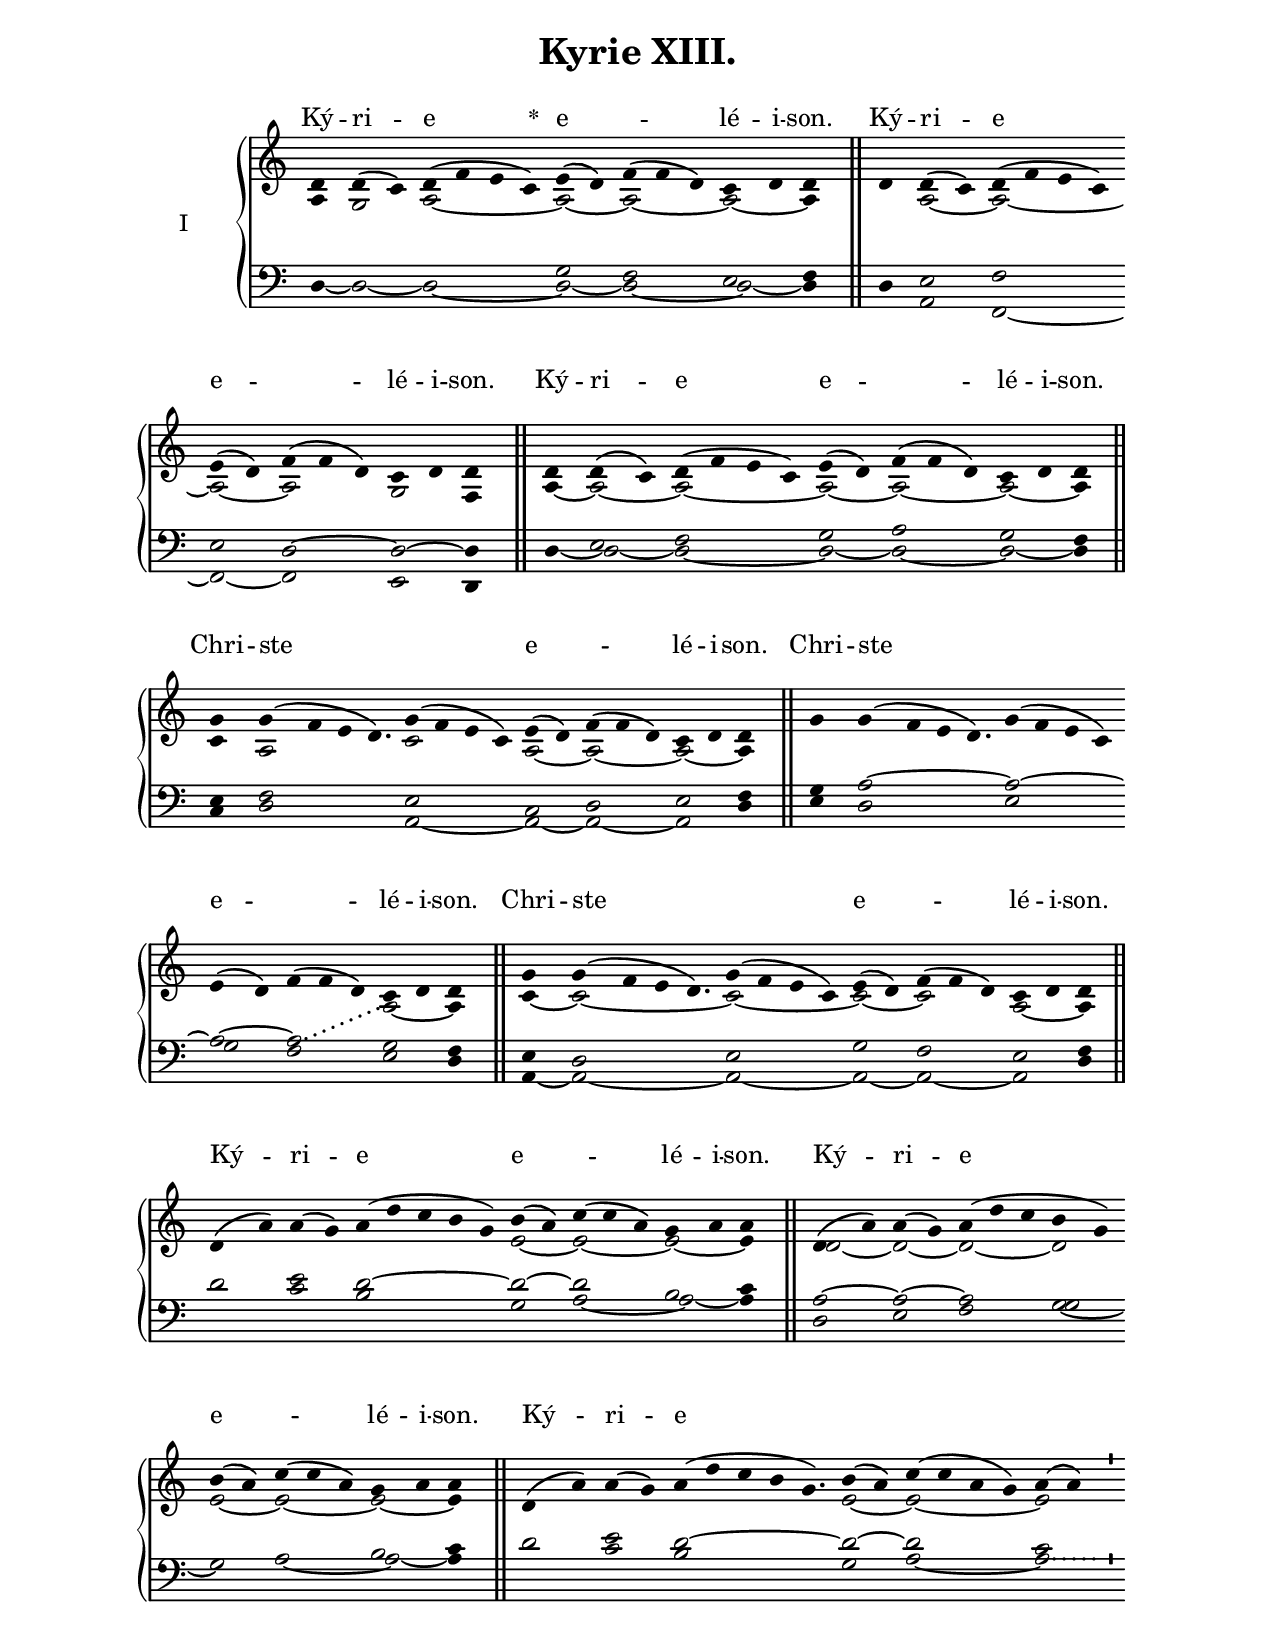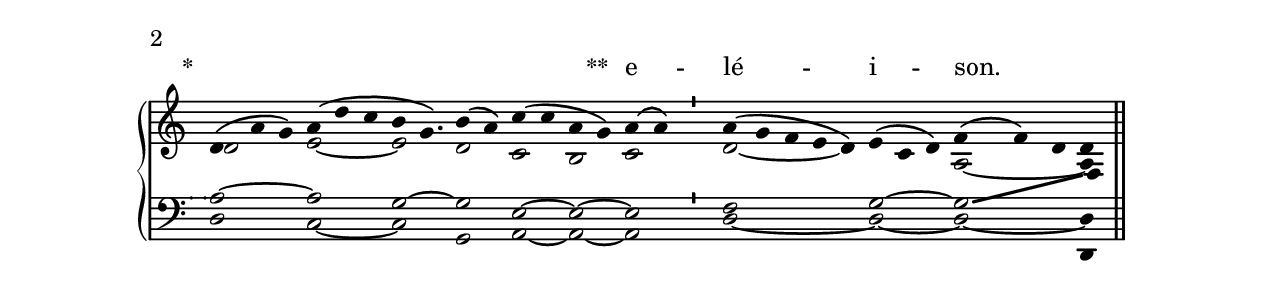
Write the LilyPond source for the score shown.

\version "2.18"
\include "gregorian.ly"
\include "noh2.ily"

%Page reference: page v.73
%(volume.page)

global = {
 \key d \dorian
 \cadenzaOn 
 \override Glissando #'thickness = #2.0
}

\header {
  title = \markup \center-column {"Kyrie XIII." \vspace #1 }
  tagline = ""
  composer = ""
}

\paper {
 #(include-special-characters)
  oddHeaderMarkup = \markup \fill-line {
    \line {}
    \center-column {
      \on-the-fly #first-page     " "
      \on-the-fly #not-first-page ""
    }
    \line { \on-the-fly #print-page-number-check-first \fromproperty #'page:page-number-string }
  }
  evenHeaderMarkup = \markup \fill-line {
    \line { \on-the-fly #print-page-number-check-first \fromproperty #'page:page-number-string }
    \center-column { "" }
    \line {}
  }
}

chantText = \lyricmode {
Ký -- ri -- e 
\set stanza = " * " e -- _ lé -- i -- son. 
Ký -- ri -- e e -- _ lé -- i -- son. 
Ký -- ri -- e e -- _ lé -- i -- son. 
Chri -- ste _ e -- _ lé -- i -- son. 
Chri -- ste _ e -- _ lé -- i -- son. 
Chri -- ste _ e -- _ lé -- i -- son. 
Ký -- ri -- e e -- _ lé -- i -- son. 
Ký -- ri -- e e -- _ lé -- i -- son. 
Ký -- ri -- e _ _ _ 
\set stanza = " * " _ _ _ _ 
\set stanza = " ** "  e -- lé -- i -- son. }

chantMusic = {
\tieDown   d'4 d'4 ( c'4) d'4 ( f'4 e'4 c'4)  e'4 ( d'4) f'4 ( f'4 d'4) c'4 d'4 d'4 \finalis
 d'4 d'4 ( c'4) d'4 ( f'4 e'4 c'4)  \forceBreak
 e'4 ( d'4) f'4 ( f'4 d'4) c'4 d'4 d'4 \finalis
 d'4 d'4 ( c'4) d'4 ( f'4 e'4 c'4)  e'4 ( d'4) f'4 ( f'4 d'4) c'4 d'4 d'4 \finalis
 \forceBreak
 g'4 g'4 ( f'4 e'4 d'4.) g'4 ( f'4 e'4 c'4) e'4 ( d'4) f'4 ( f'4 d'4) c'4 d'4 d'4 \finalis
 g'4 g'4 ( f'4 e'4 d'4.) g'4 ( f'4 e'4 c'4) \forceBreak
 e'4 ( d'4) f'4 ( f'4 d'4) c'4 d'4 d'4 \finalis
 g'4 g'4 ( f'4 e'4 d'4.) g'4 ( f'4 e'4 c'4) e'4 ( d'4) f'4 ( f'4 d'4) c'4 d'4 d'4 \finalis
 \forceBreak
 d'4 ( a'4) a'4 ( g'4) a'4 ( d''4 c''4 b'4 g'4) b'4 ( a'4) c''4 ( c''4 a'4) g'4 a'4 a'4 \finalis
 d'4 ( a'4) a'4 ( g'4) a'4 ( d''4 c''4 b'4 g'4) \forceBreak
 b'4 ( a'4) c''4 ( c''4 a'4) g'4 a'4 a'4 \finalis
 d'4 ( a'4) a'4 ( g'4) a'4 ( d''4 c''4 b'4 g'4.) b'4 ( a'4) c''4 ( c''4 a'4 g'4) a'4 ( a'4) \divisioMinima
 \forceBreak
 d'4 ( a'4 g'4) a'4 ( d''4 c''4 b'4 g'4.) b'4 ( a'4) c''4 ( c''4 a'4 g'4) a'4 ( a'4) \divisioMinima
 a'4 ( g'4 f'4 e'4 d'4) e'4 ( c'4 d'4) f'4 ( f'4) d'4 d'4 \finalis

}

altoMusic = {
a4 g2 a2*4/2 ~ a2 ~ a2*3/2 ~ a2 ~ a4 \finalis
r4 a2 ~ a2*4/2 ~ a2 ~ a2*3/2 g2 f4 \finalis
a4 ~ a2 ~ a2*4/2 ~ a2 ~ a2*3/2 ~ a2 ~ a4 \finalis
c'4 a2*9/4 c'2*4/2 a2 ~ a2*3/2 ~ a2 ~ a4 \finalis
r2*29/4 a2 ~ a4 \finalis
c'4 ~ c'2*9/4 ~ c'2*4/2 ~ c'2 ~ c'2*3/2 a2 ~ a4 \finalis
r2*9/2 e'2 ~ e'2*3/2 ~ e'2 ~ e'4 \finalis
d'2 ~ d'2 ~ d'2*3/2 ~ d'2 e'2 ~ e'2*3/2 ~ e'2 ~ e'4 \finalis
r2*19/4 e'2 ~ e'2*4/2 ~ e'2 \divisioMinima
d'2*3/2 e'2*3/2 ~ e'2*5/4 d'2 c'2 b2 c'2 \divisioMinima
d'2*4/2 ~ d'4 r2*3/2 a2*3/2 ~ a4 \finalis
}

tenorMusic = {
r2*7/2 g2 f2*3/2 e2 f4 \finalis
r4 e2 f2*4/2 e2 d2*3/2 ~ d2 ~ d4 \finalis
r4 e2 f2*4/2 g2 a2*3/2 g2 f4 \finalis
e4 f2*9/4 e2*4/2 c2 d2*3/2 e2 f4 \finalis
g4 a2*9/4 ~ a2*4/2 ~ a2 ~ a2*3/2 g2 f4 \finalis
e4 d2*9/4 e2*4/2 g2 f2*3/2 e2 f4 \finalis
d'2 e'2 d'2*5/2 ~ d'2 ~ d'2*3/2 b2 c'4 \finalis
a2 ~ a2 ~ a2*3/2 \shiftRight g2 r2*5/2 b2 c'4 \finalis
d'2 e'2 d'2*11/4 ~ d'2 ~ d'2*4/2 c'2 \divisioMinima
a2*3/2 ~ a2*3/2 g2*5/4 ~ g2 e2 ~ e2 ~ e2 \divisioMinima
f2*5/2 g2*3/2 ~ g2*3/2 -\tweak Glissando.Y-offset #-0.8 \glissando \change Staff = "up" f4 \finalis
}

bassMusic = {
d4 ~ d2 ~ d2*4/2 ~ d2 ~ d2*3/2 ~ d2 ~ d4 \finalis
d4 a,2 f,2*4/2 ~ f,2 ~ f,2*3/2 e,2 d,4 \finalis
d4 ~ d2 ~ d2*4/2 ~ d2 ~ d2*3/2 ~ d2 ~ d4 \finalis
c4 d2*9/4 a,2*4/2 ~ a,2 ~ a,2*3/2 ~ a,2 d4 \finalis
e4 d2*9/4 e2*4/2 g2 f2*3/2 e2 d4 \finalis
a,4 ~ a,2*9/4 ~ a,2*4/2 ~ a,2 ~ a,2*3/2 ~ a,2 d4 \finalis
r2 c'2 b2*5/2 g2 a2*3/2 ~ a2 ~ a4 \finalis
d2 e2 f2*3/2 g2 ~ g2 a2*3/2 ~ a2 ~ a4 \finalis
r2 c'2 b2*11/4 g2 a2*4/2 ~ a2 \divisioMinima
d2*3/2 c2*3/2 ~ c2*5/4 g,2 a,2 ~ a,2 ~ a,2 \divisioMinima
d2*5/2 ~ d2*3/2 ~ d2*3/2 ~ <d d,>4 \finalis
}

voiceLines = {
\voiceLineStyle


s2*74/2
\allowVoiceLineBreak
\voiceLine "down" "up" a2*3/2 a2*1/2


s2*69/2
\allowVoiceLineBreak
\voiceLine "down" "down" a2*2/2 a2*1/2


}

\score{
  <<
    \new GrandStaff <<
      \set GrandStaff.autoBeaming = ##f
      \set GrandStaff.instrumentName = \markup \center-column {
        "I"
      }
      \new Staff = up <<
        \new Voice = "chant" {
          \voiceOne \global \chantMusic
        }
        \new Voice {
          \voiceTwo \global \altoMusic
        }
      >>

      \new Staff = down <<
        \clef bass
        \new Voice {
          \voiceOne \global \tenorMusic
        }
        \new Voice {
          \voiceTwo \global \bassMusic
        }
	\new Voice {
        \voiceThree \global \voiceLines
        }
      >>
    >>
    \new Lyrics \lyricsto chant {
      \chantText
    }
  >>
  \layout{
  }
  \midi{
    \tempo 4 = 125
  }
}
